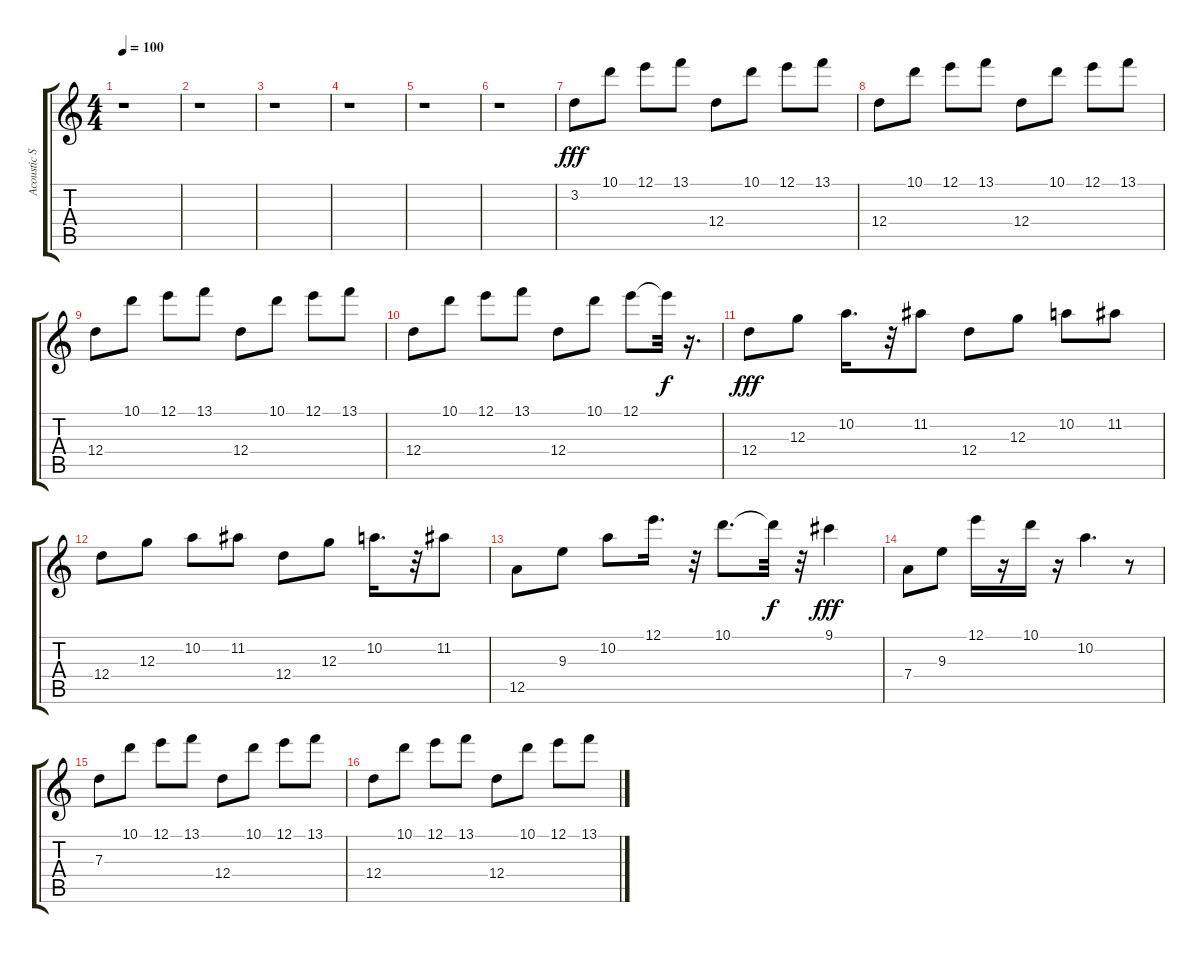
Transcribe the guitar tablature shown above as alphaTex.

\track ("Acoustic Steel (right)" "Acoustic S") {instrument acousticguitarsteel}
\staff {score tabs}
\tuning (E4 B3 G3 D3 A2 E2) {hide}
\ts (4 4)
\tempo 100
\clef g2
\ks c
r.1{dy fff} |
r.1 |
r.1 |
r.1 |
r.1 |
r.1 |
3.2.8{balance 0 instrument acousticguitarsteel} 10.1.8 12.1.8 13.1.8 12.4.8 10.1.8 12.1.8 13.1.8 |
12.4.8 10.1.8 12.1.8 13.1.8 12.4.8 10.1.8 12.1.8 13.1.8 |
12.4.8 10.1.8 12.1.8 13.1.8 12.4.8 10.1.8 12.1.8 13.1.8 |
12.4.8 10.1.8 12.1.8 13.1.8 12.4.8 10.1.8 12.1.8 12.1{t}.32{dy f} r.16{d} |
12.4.8{dy fff} 12.3.8 10.2.16{d} r.32 11.2.8 12.4.8 12.3.8 10.2.8 11.2.8 |
12.4.8 12.3.8 10.2.8 11.2.8 12.4.8 12.3.8 10.2.16{d} r.32 11.2.8 |
12.5.8 9.3.8 10.2.8 12.1.16{d} r.32 10.1.8{d} 10.1{t}.32{dy f} r.32 9.1.4{dy fff} |
7.4.8 9.3.8 12.1.16 r.16 10.1.16 r.16 10.2.4{d} r.8 |
7.3.8 10.1.8 12.1.8 13.1.8 12.4.8 10.1.8 12.1.8 13.1.8 |
12.4.8 10.1.8 12.1.8 13.1.8 12.4.8 10.1.8 12.1.8 13.1.8
